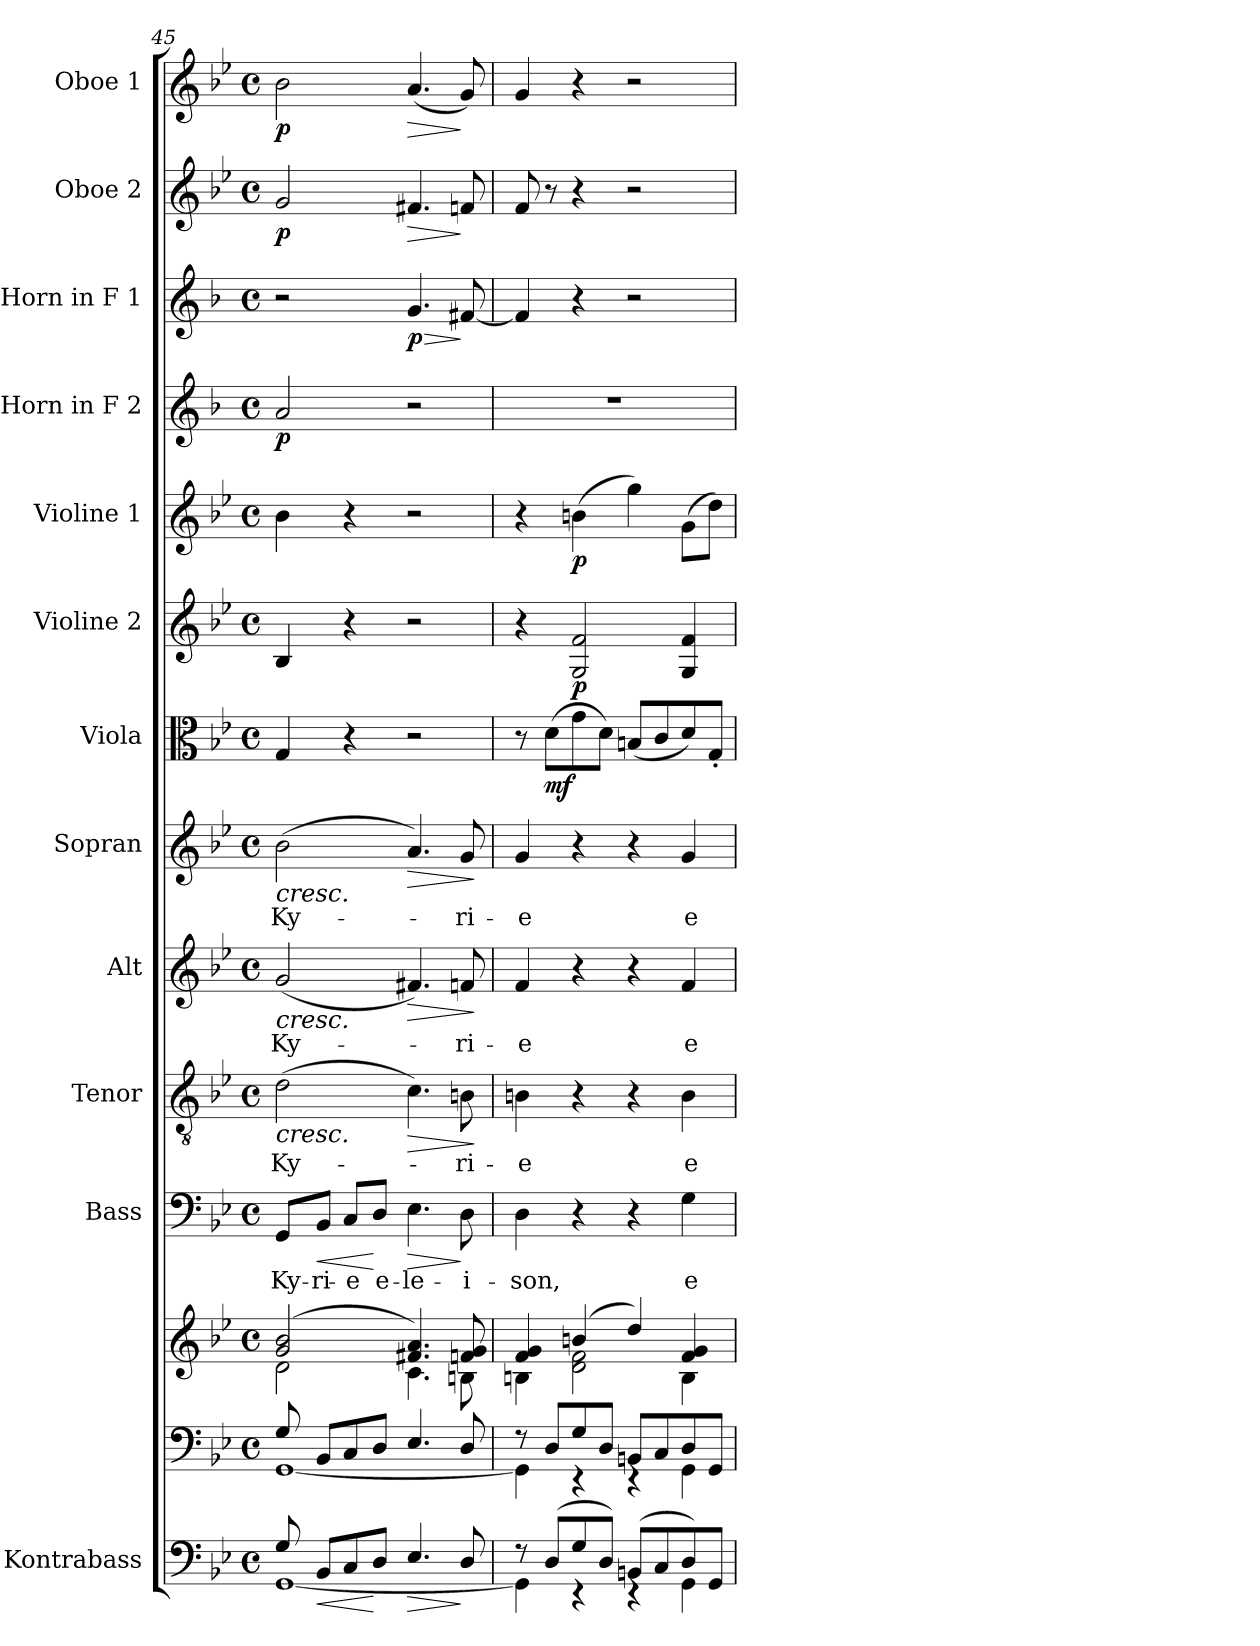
**kern	**dynam	**kern	**kern	**kern	**text	**dynam	**kern	**text	**dynam	**kern	**text	**dynam	**kern	**text	**dynam	**kern	**dynam	**kern	**dynam	**kern	**dynam	**kern	**dynam	**kern	**dynam	**kern	**dynam	**kern	**dynam
*part13	*part13	*part12	*part12	*part11	*part11	*part11	*part10	*part10	*part10	*part9	*part9	*part9	*part8	*part8	*part8	*part7	*part7	*part6	*part6	*part5	*part5	*part4	*part4	*part3	*part3	*part2	*part2	*part1	*part1
*staff14	*staff14	*staff13	*staff12	*staff11	*staff11	*staff11	*staff10	*staff10	*staff10	*staff9	*staff9	*staff9	*staff8	*staff8	*staff8	*staff7	*staff7	*staff6	*staff6	*staff5	*staff5	*staff4	*staff4	*staff3	*staff3	*staff2	*staff2	*staff1	*staff1
*I"Kontrabass	*	*	*	*I"Bass	*	*	*I"Tenor	*	*	*I"Alt	*	*	*I"Sopran	*	*	*I"Viola	*	*I"Violine 2	*	*I"Violine 1	*	*I"Horn in F 2	*	*I"Horn in F 1	*	*I"Oboe 2	*	*I"Oboe 1	*
*I'Kb.	*	*	*	*I'B.	*	*	*I'T.	*	*	*I'A.	*	*	*I'S.	*	*	*I'Vla.	*	*I'Vl. 2	*	*I'Vl. 1	*	*	*	*	*	*I'Ob. 2	*	*I'Ob. 1	*
*clefF4	*	*clefF4	*clefG2	*clefF4	*	*	*clefGv2	*	*	*clefG2	*	*	*clefG2	*	*	*clefC3	*	*clefG2	*	*clefG2	*	*clefG2	*	*clefG2	*	*clefG2	*	*clefG2	*
*ITrd7c12	*	*	*	*	*	*	*	*	*	*	*	*	*	*	*	*	*	*	*	*	*	*ITrd4c7	*	*ITrd4c7	*	*	*	*	*
*k[b-e-]	*	*k[b-e-]	*k[b-e-]	*k[b-e-]	*	*	*k[b-e-]	*	*	*k[b-e-]	*	*	*k[b-e-]	*	*	*k[b-e-]	*	*k[b-e-]	*	*k[b-e-]	*	*k[b-e-]	*	*k[b-e-]	*	*k[b-e-]	*	*k[b-e-]	*
*B-:	*	*B-:	*B-:	*B-:	*	*	*B-:	*	*	*B-:	*	*	*B-:	*	*	*B-:	*	*B-:	*	*B-:	*	*B-:	*	*B-:	*	*B-:	*	*B-:	*
*M4/4	*	*M4/4	*M4/4	*M4/4	*	*	*M4/4	*	*	*M4/4	*	*	*M4/4	*	*	*M4/4	*	*M4/4	*	*M4/4	*	*M4/4	*	*M4/4	*	*M4/4	*	*M4/4	*
*met(c)	*	*met(c)	*met(c)	*met(c)	*	*	*met(c)	*	*	*met(c)	*	*	*met(c)	*	*	*met(c)	*	*met(c)	*	*met(c)	*	*met(c)	*	*met(c)	*	*met(c)	*	*met(c)	*
=45	=45	=45	=45	=45	=45	=45	=45	=45	=45	=45	=45	=45	=45	=45	=45	=45	=45	=45	=45	=45	=45	=45	=45	=45	=45	=45	=45	=45	=45
*^	*	*^	*^	*	*	*	*	*	*	*	*	*	*	*	*	*	*	*	*	*	*	*	*	*	*	*	*	*	*
!	!	!	!	!	!	!	!	!LO:LY:b	!	!	!LO:LY:b	!LO:HP:b	!	!LO:LY:b	!LO:HP:b	!	!LO:LY:b	!LO:HP:b	!	!	!	!	!	!	!	!LO:DY:b	!	!	!	!LO:DY:b	!	!LO:DY:b
8GG/	[<1GGG	.	8G/	[<1GG	(2g!/ 2b-!/	2d!\	8GG/L	Ky-	.	(>2d\	Ky-	<	(<2g/	Ky-	<	(>2b-\	Ky-	<	4G/	.	4B-/	.	4b-\	.	2d/	p	2r	.	2g/	p	2b-\	p
!	!	!LO:HP:b	!	!	!	!	!	!LO:LY:b	!LO:HP:b	!	!	!	!	!	!	!	!	!	!	!	!	!	!	!	!	!	!	!	!	!	!	!
8BBB-/L	.	<	8BB-/L	.	.	.	8BB-/J	-ri-	<	.	.	.	.	.	.	.	.	.	.	.	.	.	.	.	.	.	.	.	.	.	.	.
!	!	!	!	!	!	!	!	!LO:LY:b	!	!	!	!	!	!	!	!	!	!	!	!	!	!	!	!	!	!	!	!	!	!	!	!
8CC/	.	.	8C/	.	.	.	8C/L	-e	.	.	.	.	.	.	.	.	.	.	4r	.	4r	.	4r	.	.	.	.	.	.	.	.	.
!	!	!	!	!	!	!	!	!LO:LY:b	!	!	!	!	!	!	!	!	!	!	!	!	!	!	!	!	!	!	!	!	!	!	!	!
8DD/J	.	[	8D/J	.	.	.	8D/J	e-	[	.	.	.	.	.	.	.	.	.	.	.	.	.	.	.	.	.	.	.	.	.	.	.
!	!	!LO:HP:b	!	!	!	!	!	!LO:LY:b	!LO:HP:b	!	!	!LO:HP:b	!	!	!LO:HP:b	!	!	!LO:HP:b	!	!	!	!	!	!	!	!	!	!LO:HP:b	!	!LO:HP:b	!	!LO:HP:b
!	!	!	!	!	!	!	!	!	!	!	!	!	!	!	!	!	!	!	!	!	!	!	!	!	!	!	!	!LO:DY:n=1:b	!	!	!	!
4.EE-/	.	>	4.E-/	.	4.f#X!/ 4.a!/)	4.c!\	4.E-\	-le-	>	4.c\)	.	>	4.f#X/)	.	>	4.a/)	.	>	2r	.	2r	.	2r	.	2r	.	4.c/	> p	4.f#X/	>	(<4.a/	>
!	!	!	!	!	!	!	!	!LO:LY:b	!	!	!LO:LY:b	!	!	!LO:LY:b	!	!	!LO:LY:b	!	!	!	!	!	!	!	!	!	!	!	!	!	!	!
8DD/	.	]	8D/	.	8fn!/ 8g!/	8Bn!\	8D\	-i-	]	8Bn\	-ri-	[	8fn/	-ri-	[	8g/	-ri-	[	.	.	.	.	.	.	.	.	[8Bn/	]	8fn/	]	8g/)	]
*v	*v	*	*	*	*	*	*	*	*	*	*	*	*	*	*	*	*	*	*	*	*	*	*	*	*	*	*	*	*	*	*	*
*	*	*v	*v	*	*	*	*	*	*	*	*	*	*	*	*	*	*	*	*	*	*	*	*	*	*	*	*	*	*	*	*
*	*	*	*v	*v	*	*	*	*	*	*	*	*	*	*	*	*	*	*	*	*	*	*	*	*	*	*	*	*	*	*
.	.	.	.	.	.	.	.	.	]	.	.	]	.	.	]	.	.	.	.	.	.	.	.	.	.	.	.	.	.
=46	=46	=46	=46	=46	=46	=46	=46	=46	=46	=46	=46	=46	=46	=46	=46	=46	=46	=46	=46	=46	=46	=46	=46	=46	=46	=46	=46	=46	=46
*^	*	*^	*^	*	*	*	*	*	*	*	*	*	*	*	*	*	*	*	*	*	*	*	*	*	*	*	*	*	*
!	!	!	!	!	!	!	!	!LO:LY:b	!	!	!LO:LY:b	!	!	!LO:LY:b	!	!	!LO:LY:b	!	!	!	!	!	!	!	!	!	!	!	!	!	!	!
8rF	4GGG\]	.	8rF	4GG!\]	4f!/ 4g!/	4Bn!\	4D\	-son,	.	4Bn\	-e	.	4f/	-e	.	4g/	-e	.	8r	.	4r	.	4r	.	1r	.	4B/]	.	8f/	.	4g/	.
!	!	!	!	!	!	!	!	!	!	!	!	!	!	!	!	!	!	!	!	!LO:DY:b	!	!	!	!	!	!	!	!	!	!	!	!
(<8DD/L	.	.	8D/L	.	.	.	.	.	.	.	.	.	.	.	.	.	.	.	(>8d\L	mf	.	.	.	.	.	.	.	.	8r	.	.	.
!	!	!	!	!	!	!	!	!	!	!	!	!	!	!	!	!	!	!	!	!	!	!LO:DY:b	!	!LO:DY:b	!	!	!	!	!	!	!	!
8GG/	4rDD	.	8G/	4rDD	(<4bn!/	2d!\ 2f!\	4r	.	.	4r	.	.	4r	.	.	4r	.	.	8g\	.	2G/ 2f/	p	(>4bn\	p	.	.	4r	.	4r	.	4r	.
8DD/J)	.	.	8D/J	.	.	.	.	.	.	.	.	.	.	.	.	.	.	.	8d\J)	.	.	.	.	.	.	.	.	.	.	.	.	.
(>8BBBn/L	4rDD	.	8BBn/L	4rDD	4dd!/)	.	4r	.	.	4r	.	.	4r	.	.	4r	.	.	(<8Bn/L	.	.	.	4gg\)	.	.	.	2r	.	2r	.	2r	.
8CC/	.	.	8C/	.	.	.	.	.	.	.	.	.	.	.	.	.	.	.	8c/	.	.	.	.	.	.	.	.	.	.	.	.	.
!	!	!	!	!	!	!	!	!LO:LY:b	!	!	!LO:LY:b	!	!	!LO:LY:b	!	!	!LO:LY:b	!	!	!	!	!	!	!	!	!	!	!	!	!	!	!
8DD/)	4GGG\	.	8D/	4GG\	4f!/ 4g!/	4B!\	4G\	e-	.	4B\	e-	.	4f/	e-	.	4g/	e-	.	8d/)	.	4G/ 4f/	.	(>8g\L	.	.	.	.	.	.	.	.	.
8GGG/J	.	.	8GG/J	.	.	.	.	.	.	.	.	.	.	.	.	.	.	.	8G'</J	.	.	.	8dd\J)	.	.	.	.	.	.	.	.	.
*v	*v	*	*	*	*	*	*	*	*	*	*	*	*	*	*	*	*	*	*	*	*	*	*	*	*	*	*	*	*	*	*	*
*	*	*v	*v	*	*	*	*	*	*	*	*	*	*	*	*	*	*	*	*	*	*	*	*	*	*	*	*	*	*	*	*
*	*	*	*v	*v	*	*	*	*	*	*	*	*	*	*	*	*	*	*	*	*	*	*	*	*	*	*	*	*	*	*
=	=	=	=	=	=	=	=	=	=	=	=	=	=	=	=	=	=	=	=	=	=	=	=	=	=	=	=	=	=
*-	*-	*-	*-	*-	*-	*-	*-	*-	*-	*-	*-	*-	*-	*-	*-	*-	*-	*-	*-	*-	*-	*-	*-	*-	*-	*-	*-	*-	*-
